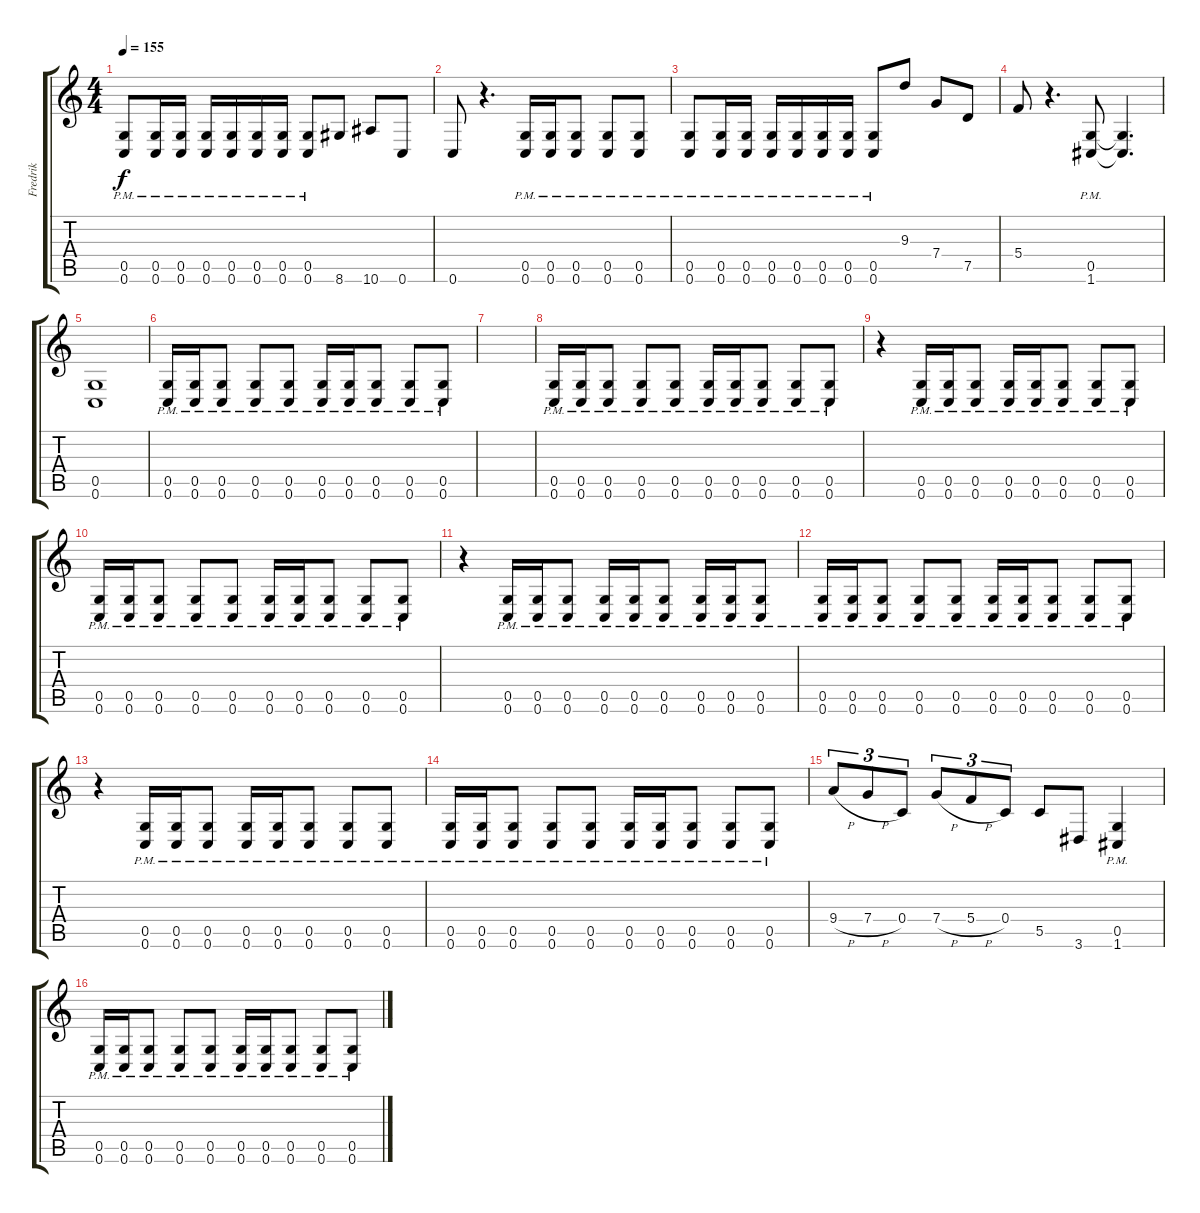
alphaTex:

\track ("Fredrik" "Fredrik") {instrument distortionguitar}
\staff {score tabs}
\tuning (D4 A3 F3 C3 G2 C2) {hide}
\ts (4 4)
\tempo 155
\clef g2
\ks c
(0.5{pm} 0.6{pm}).8{dy f} (0.5{pm} 0.6{pm}).16 (0.5{pm} 0.6{pm}).16 (0.5{pm} 0.6{pm}).16 (0.5{pm} 0.6{pm}).16 (0.5{pm} 0.6{pm}).16 (0.5{pm} 0.6{pm}).16 (0.5{pm} 0.6{pm}).8 8.6.8 10.6.8 0.6.8 |
0.6.8 r.4{d} (0.5{pm} 0.6{pm}).16 (0.5{pm} 0.6{pm}).16 (0.5{pm} 0.6{pm}).8 (0.5{pm} 0.6{pm}).8 (0.5{pm} 0.6{pm}).8 |
(0.5{pm} 0.6{pm}).8 (0.5{pm} 0.6{pm}).16 (0.5{pm} 0.6{pm}).16 (0.5{pm} 0.6{pm}).16 (0.5{pm} 0.6{pm}).16 (0.5{pm} 0.6{pm}).16 (0.5{pm} 0.6{pm}).16 (0.5{pm} 0.6{pm}).8 9.3.8 7.4.8 7.5.8 |
5.4.8 r.4{d} (0.5{pm} 1.6{pm}).8 (0.5{t} 1.6{t}).4{d} |
(0.5 0.6).1 |
(0.5{pm} 0.6{pm}).16 (0.5{pm} 0.6{pm}).16 (0.5{pm} 0.6{pm}).8 (0.5{pm} 0.6{pm}).8 (0.5{pm} 0.6{pm}).8 (0.5{pm} 0.6{pm}).16 (0.5{pm} 0.6{pm}).16 (0.5{pm} 0.6{pm}).8 (0.5{pm} 0.6{pm}).8 (0.5{pm} 0.6{pm}).8 |
|
(0.5{pm} 0.6{pm}).16 (0.5{pm} 0.6{pm}).16 (0.5{pm} 0.6{pm}).8 (0.5{pm} 0.6{pm}).8 (0.5{pm} 0.6{pm}).8 (0.5{pm} 0.6{pm}).16 (0.5{pm} 0.6{pm}).16 (0.5{pm} 0.6{pm}).8 (0.5{pm} 0.6{pm}).8 (0.5{pm} 0.6{pm}).8 |
r.4 (0.5{pm} 0.6{pm}).16 (0.5{pm} 0.6{pm}).16 (0.5{pm} 0.6{pm}).8 (0.5{pm} 0.6{pm}).16 (0.5{pm} 0.6{pm}).16 (0.5{pm} 0.6{pm}).8 (0.5{pm} 0.6{pm}).8 (0.5{pm} 0.6{pm}).8 |
(0.5{pm} 0.6{pm}).16 (0.5{pm} 0.6{pm}).16 (0.5{pm} 0.6{pm}).8 (0.5{pm} 0.6{pm}).8 (0.5{pm} 0.6{pm}).8 (0.5{pm} 0.6{pm}).16 (0.5{pm} 0.6{pm}).16 (0.5{pm} 0.6{pm}).8 (0.5{pm} 0.6{pm}).8 (0.5{pm} 0.6{pm}).8 |
r.4 (0.5{pm} 0.6{pm}).16 (0.5{pm} 0.6{pm}).16 (0.5{pm} 0.6{pm}).8 (0.5{pm} 0.6{pm}).16 (0.5{pm} 0.6{pm}).16 (0.5{pm} 0.6{pm}).8 (0.5{pm} 0.6{pm}).16 (0.5{pm} 0.6{pm}).16 (0.5{pm} 0.6{pm}).8 |
(0.5{pm} 0.6{pm}).16 (0.5{pm} 0.6{pm}).16 (0.5{pm} 0.6{pm}).8 (0.5{pm} 0.6{pm}).8 (0.5{pm} 0.6{pm}).8 (0.5{pm} 0.6{pm}).16 (0.5{pm} 0.6{pm}).16 (0.5{pm} 0.6{pm}).8 (0.5{pm} 0.6{pm}).8 (0.5{pm} 0.6{pm}).8 |
r.4 (0.5{pm} 0.6{pm}).16 (0.5{pm} 0.6{pm}).16 (0.5{pm} 0.6{pm}).8 (0.5{pm} 0.6{pm}).16 (0.5{pm} 0.6{pm}).16 (0.5{pm} 0.6{pm}).8 (0.5{pm} 0.6{pm}).8 (0.5{pm} 0.6{pm}).8 |
(0.5{pm} 0.6{pm}).16 (0.5{pm} 0.6{pm}).16 (0.5{pm} 0.6{pm}).8 (0.5{pm} 0.6{pm}).8 (0.5{pm} 0.6{pm}).8 (0.5{pm} 0.6{pm}).16 (0.5{pm} 0.6{pm}).16 (0.5{pm} 0.6{pm}).8 (0.5{pm} 0.6{pm}).8 (0.5{pm} 0.6{pm}).8 |
9.4{h}.8{tu (3 2)} 7.4{h}.8{tu (3 2)} 0.4.8{tu (3 2)} 7.4{h}.8{tu (3 2)} 5.4{h}.8{tu (3 2)} 0.4.8{tu (3 2)} 5.5.8 3.6.8 (0.5{pm} 1.6{pm}).4 |
(0.5{pm} 0.6{pm}).16 (0.5{pm} 0.6{pm}).16 (0.5{pm} 0.6{pm}).8 (0.5{pm} 0.6{pm}).8 (0.5{pm} 0.6{pm}).8 (0.5{pm} 0.6{pm}).16 (0.5{pm} 0.6{pm}).16 (0.5{pm} 0.6{pm}).8 (0.5{pm} 0.6{pm}).8 (0.5{pm} 0.6{pm}).8
